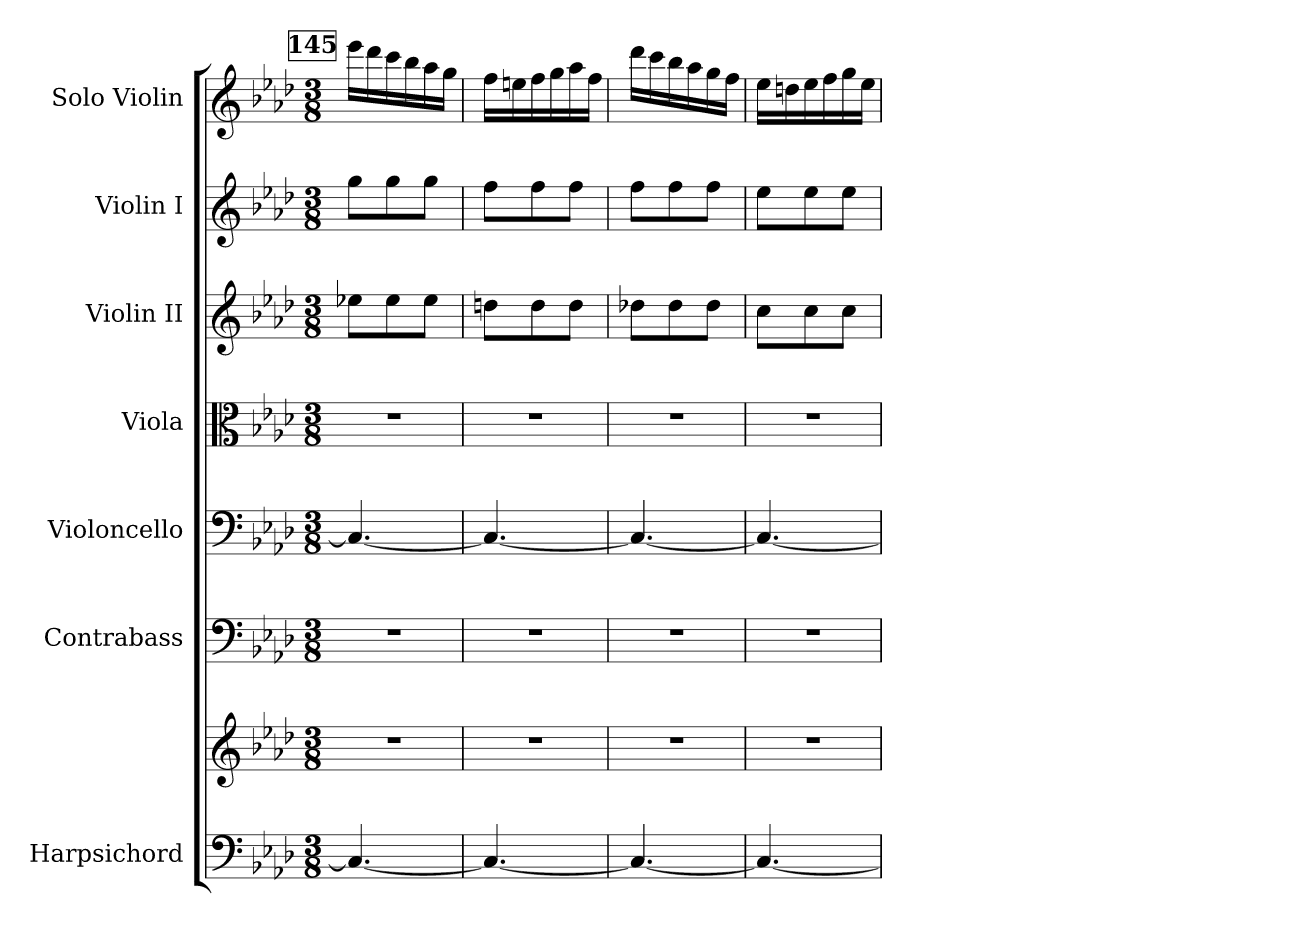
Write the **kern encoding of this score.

**kern	**kern	**kern	**kern	**kern	**kern	**kern	**kern
*part7	*part7	*part6	*part5	*part4	*part3	*part2	*part1
*staff8	*staff7	*staff6	*staff5	*staff4	*staff3	*staff2	*staff1
*I"Harpsichord	*	*I"Contrabass	*I"Violoncello	*I"Viola	*I"Violin II	*I"Violin I	*I"Solo Violin
*I'Hch.	*	*I'Cb.	*I'Vc.	*I'Vla.	*I'Vln. II	*I'Vln. I	*I'Vln.
*clefF4	*clefG2	*clefF4	*clefF4	*clefC3	*clefG2	*clefG2	*clefG2
*	*	*ITrd7c12	*	*	*	*	*
*k[b-e-a-d-]	*k[b-e-a-d-]	*k[b-e-a-d-]	*k[b-e-a-d-]	*k[b-e-a-d-]	*k[b-e-a-d-]	*k[b-e-a-d-]	*k[b-e-a-d-]
*M3/8	*M3/8	*M3/8	*M3/8	*M3/8	*M3/8	*M3/8	*M3/8
!!LO:REH:place=s1:a:B:fs=14:t=145
=145	=145	=145	=145	=145	=145	=145	=145
4.C/_	4.r	4.r	4.C/_	4.r	8ee-X\L	8gg\L	16eee-\LL
.	.	.	.	.	.	.	16ddd-\
.	.	.	.	.	8ee-\	8gg\	16ccc\
.	.	.	.	.	.	.	16bb-\
.	.	.	.	.	8ee-\J	8gg\J	16aa-\
.	.	.	.	.	.	.	16gg\JJ
!!LO:PB:g=z
=146	=146	=146	=146	=146	=146	=146	=146
4.C/_	4.r	4.r	4.C/_	4.r	8ddn\L	8ff\L	16ff\LL
.	.	.	.	.	.	.	16een\
.	.	.	.	.	8dd\	8ff\	16ff\
.	.	.	.	.	.	.	16gg\
.	.	.	.	.	8dd\J	8ff\J	16aa-\
.	.	.	.	.	.	.	16ff\JJ
=147	=147	=147	=147	=147	=147	=147	=147
4.C/_	4.r	4.r	4.C/_	4.r	8dd-X\L	8ff\L	16ddd-\LL
.	.	.	.	.	.	.	16ccc\
.	.	.	.	.	8dd-\	8ff\	16bb-\
.	.	.	.	.	.	.	16aa-\
.	.	.	.	.	8dd-\J	8ff\J	16gg\
.	.	.	.	.	.	.	16ff\JJ
=148	=148	=148	=148	=148	=148	=148	=148
4.C/_	4.r	4.r	4.C/_	4.r	8cc\L	8ee-\L	16ee-i\LL
.	.	.	.	.	.	.	16ddn\
.	.	.	.	.	8cc\	8ee-\	16ee-\
.	.	.	.	.	.	.	16ff\
.	.	.	.	.	8cc\J	8ee-\J	16gg\
.	.	.	.	.	.	.	16ee-\JJ
=	=	=	=	=	=	=	=
*-	*-	*-	*-	*-	*-	*-	*-
